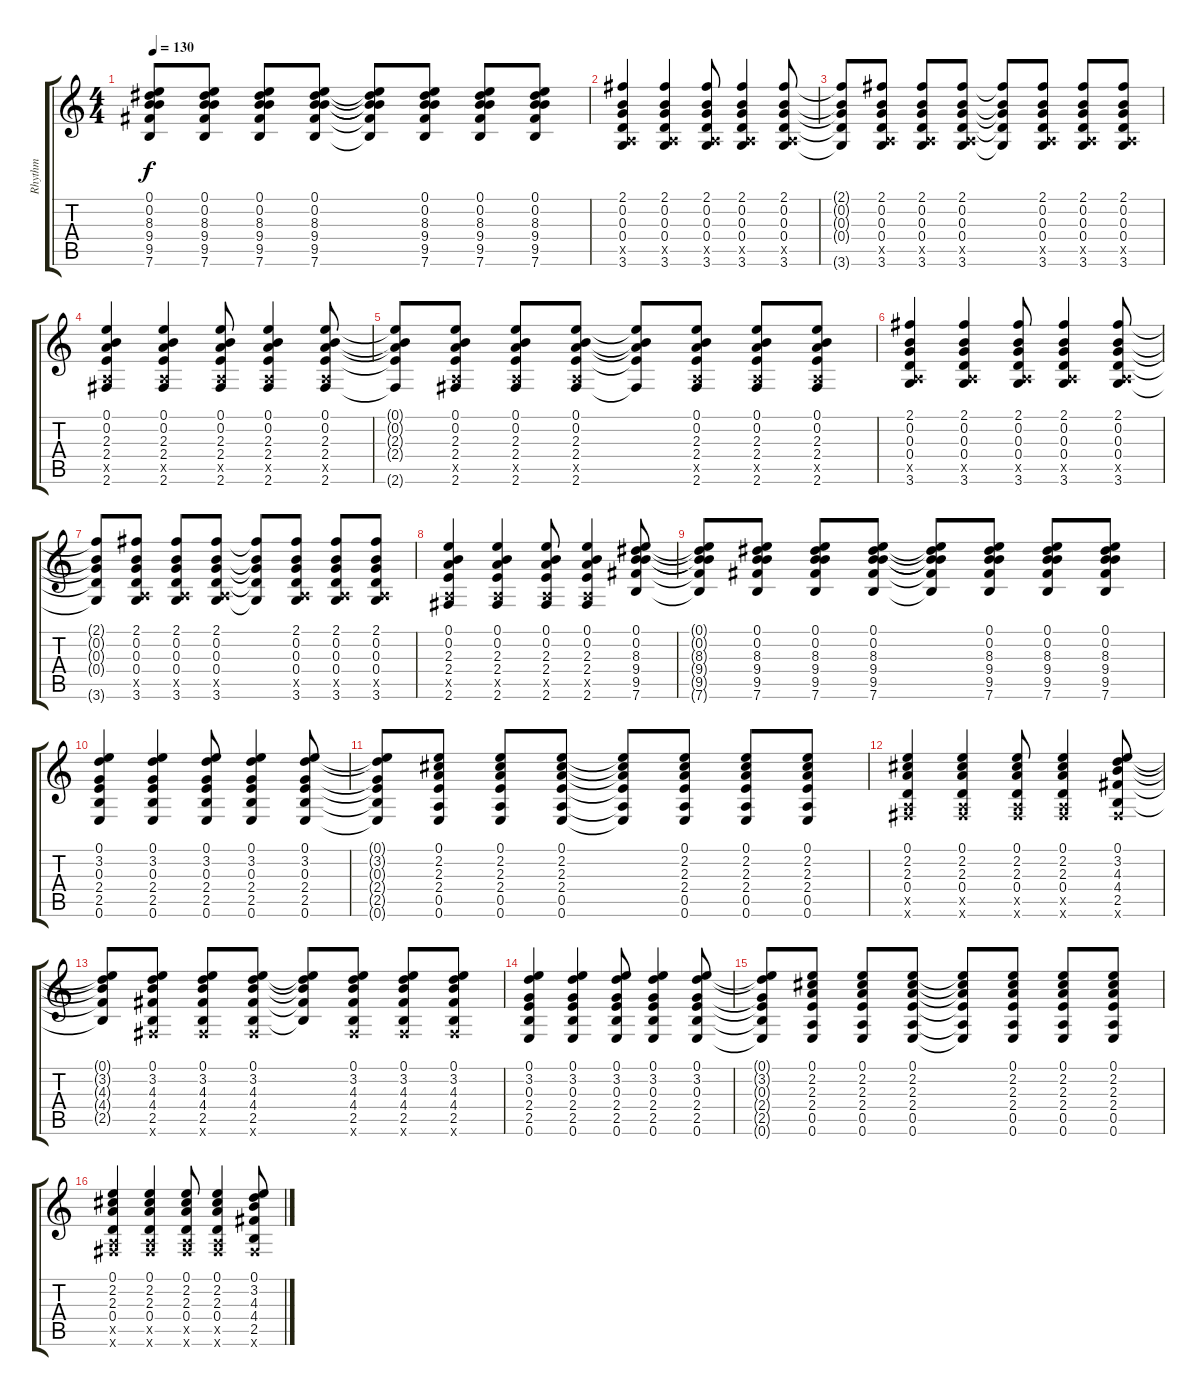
\track ("Rhythm" "Rhythm") {instrument acousticguitarsteel}
\staff {score tabs}
\tuning (E4 B3 G3 D3 A2 E2) {hide}
\ts (4 4)
\tempo 130
\clef g2
\ks c
(0.1{t} 0.2{t} 8.3{t} 9.4{t} 9.5{t} 7.6{t}).8{dy f} (0.1 0.2 8.3 9.4 9.5 7.6).8 (0.1 0.2 8.3 9.4 9.5 7.6).8 (0.1 0.2 8.3 9.4 9.5 7.6).8 (0.1{t} 0.2{t} 8.3{t} 9.4{t} 9.5{t} 7.6{t}).8 (0.1 0.2 8.3 9.4 9.5 7.6).8 (0.1 0.2 8.3 9.4 9.5 7.6).8 (0.1 0.2 8.3 9.4 9.5 7.6).8 |
(2.1 0.2 0.3 0.4 0.5{x} 3.6).4 (2.1 0.2 0.3 0.4 0.5{x} 3.6).4 (2.1 0.2 0.3 0.4 0.5{x} 3.6).8 (2.1 0.2 0.3 0.4 0.5{x} 3.6).4 (2.1 0.2 0.3 0.4 0.5{x} 3.6).8 |
(2.1{t} 0.2{t} 0.3{t} 0.4{t} 3.6{t}).8 (2.1 0.2 0.3 0.4 0.5{x} 3.6).8 (2.1 0.2 0.3 0.4 0.5{x} 3.6).8 (2.1 0.2 0.3 0.4 0.5{x} 3.6).8 (2.1{t} 0.2{t} 0.3{t} 0.4{t} 3.6{t}).8 (2.1 0.2 0.3 0.4 0.5{x} 3.6).8 (2.1 0.2 0.3 0.4 0.5{x} 3.6).8 (2.1 0.2 0.3 0.4 0.5{x} 3.6).8 |
(0.1 0.2 2.3 2.4 0.5{x} 2.6).4 (0.1 0.2 2.3 2.4 0.5{x} 2.6).4 (0.1 0.2 2.3 2.4 0.5{x} 2.6).8 (0.1 0.2 2.3 2.4 0.5{x} 2.6).4 (0.1 0.2 2.3 2.4 0.5{x} 2.6).8 |
(0.1{t} 0.2{t} 2.3{t} 2.4{t} 2.6{t}).8 (0.1 0.2 2.3 2.4 0.5{x} 2.6).8 (0.1 0.2 2.3 2.4 0.5{x} 2.6).8 (0.1 0.2 2.3 2.4 0.5{x} 2.6).8 (0.1{t} 0.2{t} 2.3{t} 2.4{t} 2.6{t}).8 (0.1 0.2 2.3 2.4 0.5{x} 2.6).8 (0.1 0.2 2.3 2.4 0.5{x} 2.6).8 (0.1 0.2 2.3 2.4 0.5{x} 2.6).8 |
(2.1 0.2 0.3 0.4 0.5{x} 3.6).4 (2.1 0.2 0.3 0.4 0.5{x} 3.6).4 (2.1 0.2 0.3 0.4 0.5{x} 3.6).8 (2.1 0.2 0.3 0.4 0.5{x} 3.6).4 (2.1 0.2 0.3 0.4 0.5{x} 3.6).8 |
(2.1{t} 0.2{t} 0.3{t} 0.4{t} 3.6{t}).8 (2.1 0.2 0.3 0.4 0.5{x} 3.6).8 (2.1 0.2 0.3 0.4 0.5{x} 3.6).8 (2.1 0.2 0.3 0.4 0.5{x} 3.6).8 (2.1{t} 0.2{t} 0.3{t} 0.4{t} 3.6{t}).8 (2.1 0.2 0.3 0.4 0.5{x} 3.6).8 (2.1 0.2 0.3 0.4 0.5{x} 3.6).8 (2.1 0.2 0.3 0.4 0.5{x} 3.6).8 |
(0.1 0.2 2.3 2.4 0.5{x} 2.6).4 (0.1 0.2 2.3 2.4 0.5{x} 2.6).4 (0.1 0.2 2.3 2.4 0.5{x} 2.6).8 (0.1 0.2 2.3 2.4 0.5{x} 2.6).4 (0.1 0.2 8.3 9.4 9.5 7.6).8 |
(0.1{t} 0.2{t} 8.3{t} 9.4{t} 9.5{t} 7.6{t}).8 (0.1 0.2 8.3 9.4 9.5 7.6).8 (0.1 0.2 8.3 9.4 9.5 7.6).8 (0.1 0.2 8.3 9.4 9.5 7.6).8 (0.1{t} 0.2{t} 8.3{t} 9.4{t} 9.5{t} 7.6{t}).8 (0.1 0.2 8.3 9.4 9.5 7.6).8 (0.1 0.2 8.3 9.4 9.5 7.6).8 (0.1 0.2 8.3 9.4 9.5 7.6).8 |
(0.1 3.2 0.3 2.4 2.5 0.6).4 (0.1 3.2 0.3 2.4 2.5 0.6).4 (0.1 3.2 0.3 2.4 2.5 0.6).8 (0.1 3.2 0.3 2.4 2.5 0.6).4 (0.1 3.2 0.3 2.4 2.5 0.6).8 |
(0.1{t} 3.2{t} 0.3{t} 2.4{t} 2.5{t} 0.6{t}).8 (0.1 2.2 2.3 2.4 0.5 0.6).8 (0.1 2.2 2.3 2.4 0.5 0.6).8 (0.1 2.2 2.3 2.4 0.5 0.6).8 (0.1{t} 2.2{t} 2.3{t} 2.4{t} 0.5{t} 0.6{t}).8 (0.1 2.2 2.3 2.4 0.5 0.6).8 (0.1 2.2 2.3 2.4 0.5 0.6).8 (0.1 2.2 2.3 2.4 0.5 0.6).8 |
(0.1 2.2 2.3 0.4 0.5{x} 2.6{x}).4 (0.1 2.2 2.3 0.4 0.5{x} 2.6{x}).4 (0.1 2.2 2.3 0.4 0.5{x} 2.6{x}).8 (0.1 2.2 2.3 0.4 0.5{x} 2.6{x}).4 (0.1 3.2 4.3 4.4 2.5 2.6{x}).8 |
(0.1{t} 3.2{t} 4.3{t} 4.4{t} 2.5{t}).8 (0.1 3.2 4.3 4.4 2.5 2.6{x}).8 (0.1 3.2 4.3 4.4 2.5 2.6{x}).8 (0.1 3.2 4.3 4.4 2.5 2.6{x}).8 (0.1{t} 3.2{t} 4.3{t} 4.4{t} 2.5{t}).8 (0.1 3.2 4.3 4.4 2.5 2.6{x}).8 (0.1 3.2 4.3 4.4 2.5 2.6{x}).8 (0.1 3.2 4.3 4.4 2.5 2.6{x}).8 |
(0.1 3.2 0.3 2.4 2.5 0.6).4 (0.1 3.2 0.3 2.4 2.5 0.6).4 (0.1 3.2 0.3 2.4 2.5 0.6).8 (0.1 3.2 0.3 2.4 2.5 0.6).4 (0.1 3.2 0.3 2.4 2.5 0.6).8 |
(0.1{t} 3.2{t} 0.3{t} 2.4{t} 2.5{t} 0.6{t}).8 (0.1 2.2 2.3 2.4 0.5 0.6).8 (0.1 2.2 2.3 2.4 0.5 0.6).8 (0.1 2.2 2.3 2.4 0.5 0.6).8 (0.1{t} 2.2{t} 2.3{t} 2.4{t} 0.5{t} 0.6{t}).8 (0.1 2.2 2.3 2.4 0.5 0.6).8 (0.1 2.2 2.3 2.4 0.5 0.6).8 (0.1 2.2 2.3 2.4 0.5 0.6).8 |
(0.1 2.2 2.3 0.4 0.5{x} 2.6{x}).4 (0.1 2.2 2.3 0.4 0.5{x} 2.6{x}).4 (0.1 2.2 2.3 0.4 0.5{x} 2.6{x}).8 (0.1 2.2 2.3 0.4 0.5{x} 2.6{x}).4 (0.1 3.2 4.3 4.4 2.5 2.6{x}).8
